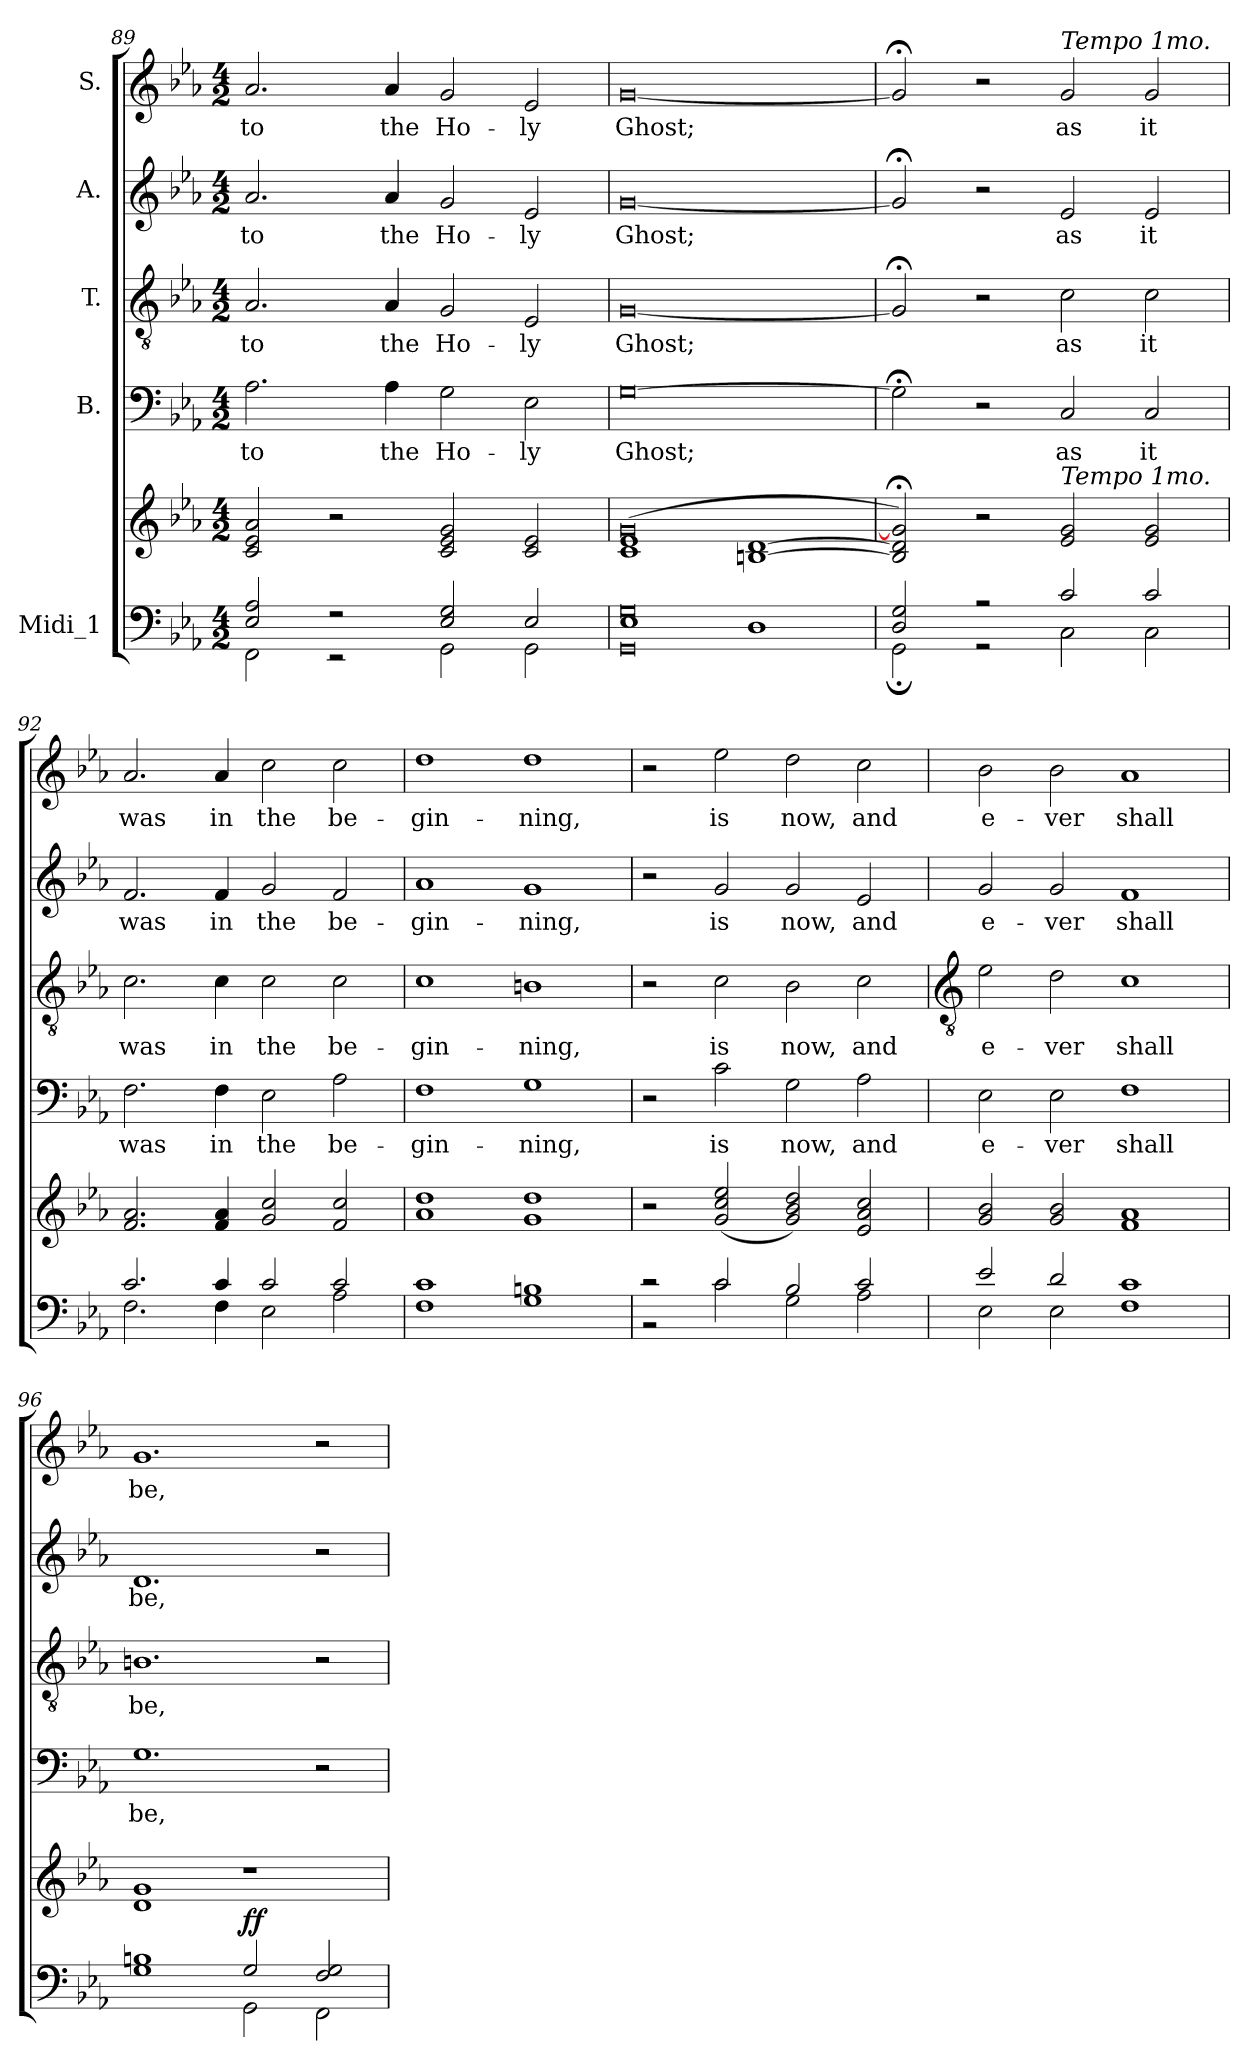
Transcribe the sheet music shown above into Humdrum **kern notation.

**kern	**kern	**dynam	**kern	**text	**kern	**text	**kern	**text	**kern	**text
*part5	*part5	*part5	*part4	*part4	*part3	*part3	*part2	*part2	*part1	*part1
*staff6	*staff5	*staff5/6	*staff4	*staff4	*staff3	*staff3	*staff2	*staff2	*staff1	*staff1
*I"Midi_1	*	*	*I"B.	*	*I"T.	*	*I"A.	*	*I"S.	*
!!LO:LB:g=z
*clefF4	*clefG2	*	*clefF4	*	*clefGv2	*	*clefG2	*	*clefG2	*
*k[b-e-a-]	*k[b-e-a-]	*	*k[b-e-a-]	*	*k[b-e-a-]	*	*k[b-e-a-]	*	*k[b-e-a-]	*
*E-:	*E-:	*	*E-:	*	*E-:	*	*E-:	*	*E-:	*
*M4/2	*M4/2	*	*M4/2	*	*M4/2	*	*M4/2	*	*M4/2	*
=89	=89	=89	=89	=89	=89	=89	=89	=89	=89	=89
*^	*^	*	*	*	*	*	*	*	*	*
!	!	!	!	!	!	!LO:LY:b	!	!LO:LY:b	!	!LO:LY:b	!	!LO:LY:b
2E-/ 2A-/	2FF\	2c/ 2e-/ 2a-/	1ryy	.	2.A-	to	2.A-	to	2.a-	to	2.a-	to
2r	2r	2r	.	.	.	.	.	.	.	.	.	.
!	!	!	!	!	!	!LO:LY:b	!	!LO:LY:b	!	!LO:LY:b	!	!LO:LY:b
.	.	.	.	.	4A-	the	4A-	the	4a-	the	4a-	the
!	!	!	!	!	!	!LO:LY:b	!	!LO:LY:b	!	!LO:LY:b	!	!LO:LY:b
2E-/ 2G/	2GG\	2c/ 2e-/ 2g/	1ryy	.	2G	Ho-	2G	Ho-	2g	Ho-	2g	Ho-
!	!	!	!	!	!	!LO:LY:b	!	!LO:LY:b	!	!LO:LY:b	!	!LO:LY:b
2E-/	2GG\	2c/ 2e-/	.	.	2E-	-ly	2E-	-ly	2e-	-ly	2e-	-ly
=90	=90	=90	=90	=90	=90	=90	=90	=90	=90	=90	=90	=90
!	!	!	!	!	!	!LO:LY:b	!	!LO:LY:b	!	!LO:LY:b	!	!LO:LY:b
1E-/	0GG\ 0G\	(>1c/ 1e-/	0g\	.	[0G	Ghost;	[0G	Ghost;	[0g	Ghost;	[0g	Ghost;
1D/	.	[1Bn/ [1d/	.	.	.	.	.	.	.	.	.	.
=91	=91	=91	=91	=91	=91	=91	=91	=91	=91	=91	=91	=91
2D/ 2G/	2GG;\	2B/];< 2d/];< 2g/];<)	2ryy	.	2G;<]	.	2G;<]	.	2g;<]	.	2g;<]	.
2r	2r	2r	2ryy	.	2r	.	2r	.	2r	.	2r	.
!	!	!	!	!	!	!	!	!	!	!	!LO:TX:a:i:t=Tempo 1mo.	!
!	!	!LO:TX:a:i:t=Tempo 1mo.	!	!	!	!	!	!	!	!	!	!
!	!	!	!	!	!	!LO:LY:b	!	!LO:LY:b	!	!LO:LY:b	!	!LO:LY:b
2c/	2C\	2e-/ 2g/	1ryy	.	2C	as	2c	as	2e-	as	2g	as
!	!	!	!	!	!	!LO:LY:b	!	!LO:LY:b	!	!LO:LY:b	!	!LO:LY:b
2c/	2C\	2e-/ 2g/	.	.	2C	it	2c	it	2e-	it	2g	it
=92	=92	=92	=92	=92	=92	=92	=92	=92	=92	=92	=92	=92
!	!	!	!	!	!	!LO:LY:b	!	!LO:LY:b	!	!LO:LY:b	!	!LO:LY:b
2.c/	2.F\	2.f/ 2.a-/	1ryy	.	2.F	was	2.c	was	2.f	was	2.a-	was
!	!	!	!	!	!	!LO:LY:b	!	!LO:LY:b	!	!LO:LY:b	!	!LO:LY:b
4c/	4F\	4f/ 4a-/	.	.	4F	in	4c	in	4f	in	4a-	in
!	!	!	!	!	!	!LO:LY:b	!	!LO:LY:b	!	!LO:LY:b	!	!LO:LY:b
2c/	2E-\	2g/ 2cc/	1ryy	.	2E-	the	2c	the	2g	the	2cc	the
!	!	!	!	!	!	!LO:LY:b	!	!LO:LY:b	!	!LO:LY:b	!	!LO:LY:b
2c/	2A-\	2f/ 2cc/	.	.	2A-	be-	2c	be-	2f	be-	2cc	be-
=93	=93	=93	=93	=93	=93	=93	=93	=93	=93	=93	=93	=93
!	!	!	!	!	!	!LO:LY:b	!	!LO:LY:b	!	!LO:LY:b	!	!LO:LY:b
1c/	1F\	1a-/ 1dd/	1ryy	.	1F	-gin-	1c	-gin-	1a-	-gin-	1dd	-gin-
!	!	!	!	!	!	!LO:LY:b	!	!LO:LY:b	!	!LO:LY:b	!	!LO:LY:b
1Bn/	1G\	1g/ 1dd/	1ryy	.	1G	-ning,	1Bn	-ning,	1g	-ning,	1dd	-ning,
=94	=94	=94	=94	=94	=94	=94	=94	=94	=94	=94	=94	=94
2r	2r	2r	1ryy	.	2r	.	2r	.	2r	.	2r	.
!	!	!	!	!	!	!LO:LY:b	!	!LO:LY:b	!	!LO:LY:b	!	!LO:LY:b
2c/	2c\	(<2g/ 2cc/ 2ee-/	.	.	2c	is	2c	is	2g	is	2ee-	is
!	!	!	!	!	!	!LO:LY:b	!	!LO:LY:b	!	!LO:LY:b	!	!LO:LY:b
2B-/	2G\	2g/ 2b-/ 2dd/)	1ryy	.	2G	now,	2B-	now,	2g	now,	2dd	now,
!	!	!	!	!	!	!LO:LY:b	!	!LO:LY:b	!	!LO:LY:b	!	!LO:LY:b
2c/	2A-\	2e-/ 2a-/ 2cc/	.	.	2A-	and	2c	and	2e-	and	2cc	and
!!LO:LB:g=z
=95	=95	=95	=95	=95	=95	=95	=95	=95	=95	=95	=95	=95
*	*	*	*	*	*	*	*clefGv2	*	*	*	*	*
!	!	!	!	!	!	!LO:LY:b	!	!LO:LY:b	!	!LO:LY:b	!	!LO:LY:b
2e-/	2E-\	2g/ 2b-/	1ryy	.	2E-	e-	2e-	e-	2g	e-	2b-	e-
!	!	!	!	!	!	!LO:LY:b	!	!LO:LY:b	!	!LO:LY:b	!	!LO:LY:b
2d/	2E-\	2g/ 2b-/	.	.	2E-	-ver	2d	-ver	2g	-ver	2b-	-ver
!	!	!	!	!	!	!LO:LY:b	!	!LO:LY:b	!	!LO:LY:b	!	!LO:LY:b
1c/	1F\	1f/ 1a-/	1ryy	.	1F	shall	1c	shall	1f	shall	1a-	shall
=96	=96	=96	=96	=96	=96	=96	=96	=96	=96	=96	=96	=96
!	!	!	!	!	!	!LO:LY:b	!	!LO:LY:b	!	!LO:LY:b	!	!LO:LY:b
1Bn/	1G\	1d/ 1g/	1ryy	.	1.G	be,	1.Bn	be,	1.d	be,	1.g	be,
!	!	!	!	!LO:DY:a=2	!	!	!	!	!	!	!	!
2G/	2GG\	1r	1ryy	ff	.	.	.	.	.	.	.	.
2F/ 2G/	2FF\	.	.	.	2r	.	2r	.	2r	.	2r	.
*v	*v	*	*	*	*	*	*	*	*	*	*	*
*	*v	*v	*	*	*	*	*	*	*	*	*
=	=	=	=	=	=	=	=	=	=	=
*-	*-	*-	*-	*-	*-	*-	*-	*-	*-	*-
